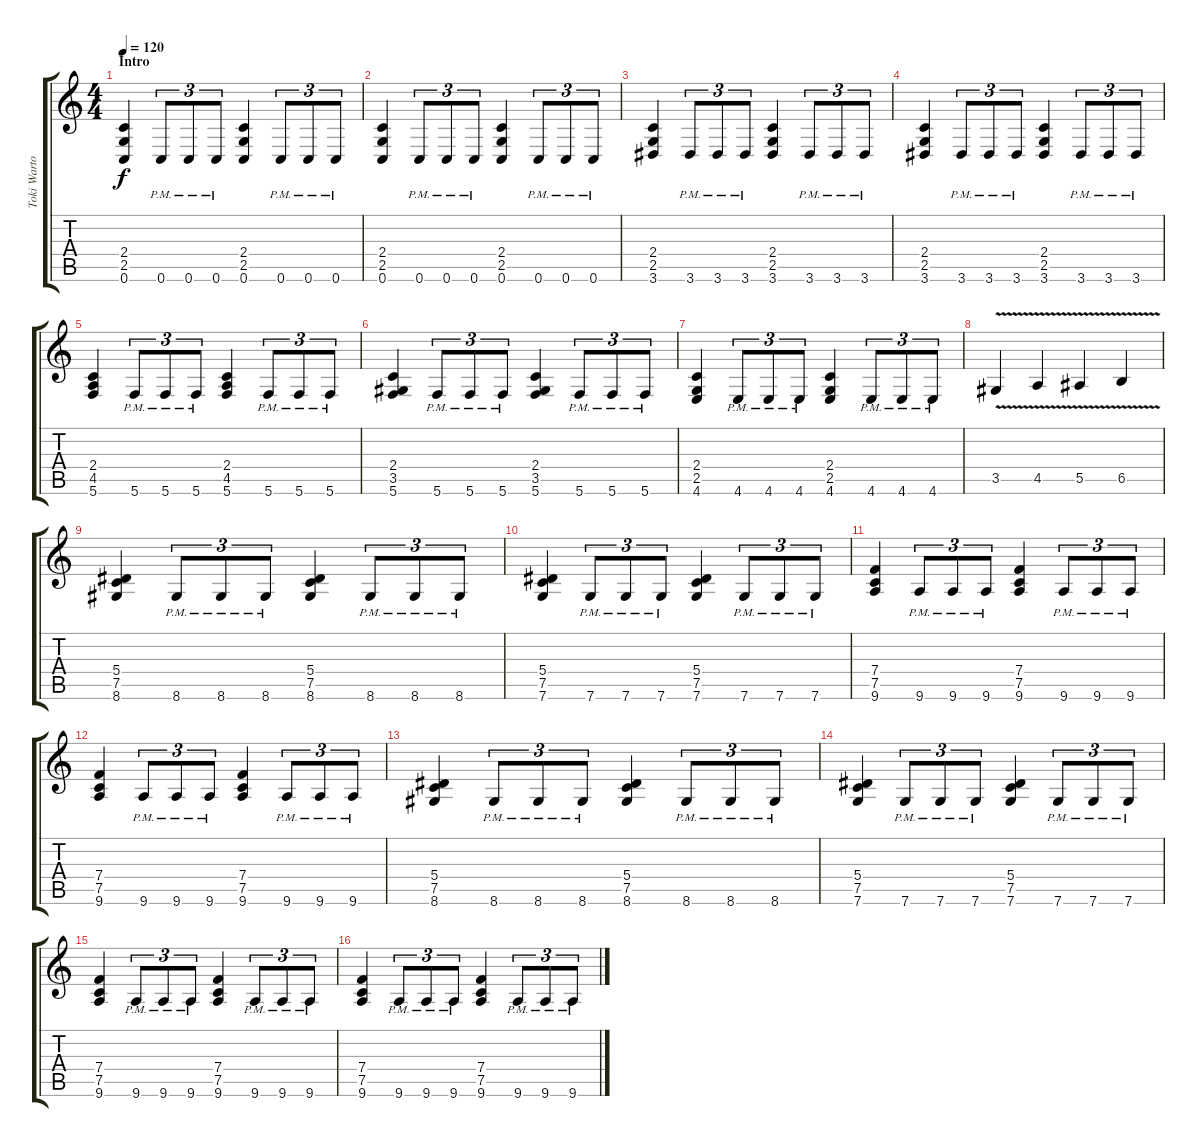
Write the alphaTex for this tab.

\track ("Toki Wartooth" "Toki Warto") {instrument distortionguitar}
\staff {score tabs}
\tuning (C4 G3 Eb3 Bb2 F2 C2) {hide}
\ts (4 4)
\section ("" "Intro")
\tempo 120
\clef g2
\ks c
(2.4 2.5 0.6).4{dy f instrument distortionguitar} 0.6{pm}.8{tu (3 2)} 0.6{pm}.8{tu (3 2)} 0.6{pm}.8{tu (3 2)} (2.4 2.5 0.6).4 0.6{pm}.8{tu (3 2)} 0.6{pm}.8{tu (3 2)} 0.6{pm}.8{tu (3 2)} |
(2.4 2.5 0.6).4 0.6{pm}.8{tu (3 2)} 0.6{pm}.8{tu (3 2)} 0.6{pm}.8{tu (3 2)} (2.4 2.5 0.6).4 0.6{pm}.8{tu (3 2)} 0.6{pm}.8{tu (3 2)} 0.6{pm}.8{tu (3 2)} |
(2.4 2.5 3.6).4 3.6{pm}.8{tu (3 2)} 3.6{pm}.8{tu (3 2)} 3.6{pm}.8{tu (3 2)} (2.4 2.5 3.6).4 3.6{pm}.8{tu (3 2)} 3.6{pm}.8{tu (3 2)} 3.6{pm}.8{tu (3 2)} |
(2.4 2.5 3.6).4 3.6{pm}.8{tu (3 2)} 3.6{pm}.8{tu (3 2)} 3.6{pm}.8{tu (3 2)} (2.4 2.5 3.6).4 3.6{pm}.8{tu (3 2)} 3.6{pm}.8{tu (3 2)} 3.6{pm}.8{tu (3 2)} |
(2.4 4.5 5.6).4 5.6{pm}.8{tu (3 2)} 5.6{pm}.8{tu (3 2)} 5.6{pm}.8{tu (3 2)} (2.4 4.5 5.6).4 5.6{pm}.8{tu (3 2)} 5.6{pm}.8{tu (3 2)} 5.6{pm}.8{tu (3 2)} |
(2.4 3.5 5.6).4 5.6{pm}.8{tu (3 2)} 5.6{pm}.8{tu (3 2)} 5.6{pm}.8{tu (3 2)} (2.4 3.5 5.6).4 5.6{pm}.8{tu (3 2)} 5.6{pm}.8{tu (3 2)} 5.6{pm}.8{tu (3 2)} |
(2.4 2.5 4.6).4 4.6{pm}.8{tu (3 2)} 4.6{pm}.8{tu (3 2)} 4.6{pm}.8{tu (3 2)} (2.4 2.5 4.6).4 4.6{pm}.8{tu (3 2)} 4.6{pm}.8{tu (3 2)} 4.6{pm}.8{tu (3 2)} |
3.5{v}.4 4.5{v}.4 5.5{v}.4 6.5{v}.4 |
(5.4 7.5 8.6).4 8.6{pm}.8{tu (3 2)} 8.6{pm}.8{tu (3 2)} 8.6{pm}.8{tu (3 2)} (5.4 7.5 8.6).4 8.6{pm}.8{tu (3 2)} 8.6{pm}.8{tu (3 2)} 8.6{pm}.8{tu (3 2)} |
(5.4 7.5 7.6).4 7.6{pm}.8{tu (3 2)} 7.6{pm}.8{tu (3 2)} 7.6{pm}.8{tu (3 2)} (5.4 7.5 7.6).4 7.6{pm}.8{tu (3 2)} 7.6{pm}.8{tu (3 2)} 7.6{pm}.8{tu (3 2)} |
(7.4 7.5 9.6).4 9.6{pm}.8{tu (3 2)} 9.6{pm}.8{tu (3 2)} 9.6{pm}.8{tu (3 2)} (7.4 7.5 9.6).4 9.6{pm}.8{tu (3 2)} 9.6{pm}.8{tu (3 2)} 9.6{pm}.8{tu (3 2)} |
(7.4 7.5 9.6).4 9.6{pm}.8{tu (3 2)} 9.6{pm}.8{tu (3 2)} 9.6{pm}.8{tu (3 2)} (7.4 7.5 9.6).4 9.6{pm}.8{tu (3 2)} 9.6{pm}.8{tu (3 2)} 9.6{pm}.8{tu (3 2)} |
(5.4 7.5 8.6).4 8.6{pm}.8{tu (3 2)} 8.6{pm}.8{tu (3 2)} 8.6{pm}.8{tu (3 2)} (5.4 7.5 8.6).4 8.6{pm}.8{tu (3 2)} 8.6{pm}.8{tu (3 2)} 8.6{pm}.8{tu (3 2)} |
(5.4 7.5 7.6).4 7.6{pm}.8{tu (3 2)} 7.6{pm}.8{tu (3 2)} 7.6{pm}.8{tu (3 2)} (5.4 7.5 7.6).4 7.6{pm}.8{tu (3 2)} 7.6{pm}.8{tu (3 2)} 7.6{pm}.8{tu (3 2)} |
(7.4 7.5 9.6).4 9.6{pm}.8{tu (3 2)} 9.6{pm}.8{tu (3 2)} 9.6{pm}.8{tu (3 2)} (7.4 7.5 9.6).4 9.6{pm}.8{tu (3 2)} 9.6{pm}.8{tu (3 2)} 9.6{pm}.8{tu (3 2)} |
(7.4 7.5 9.6).4 9.6{pm}.8{tu (3 2)} 9.6{pm}.8{tu (3 2)} 9.6{pm}.8{tu (3 2)} (7.4 7.5 9.6).4 9.6{pm}.8{tu (3 2)} 9.6{pm}.8{tu (3 2)} 9.6{pm}.8{tu (3 2)}
